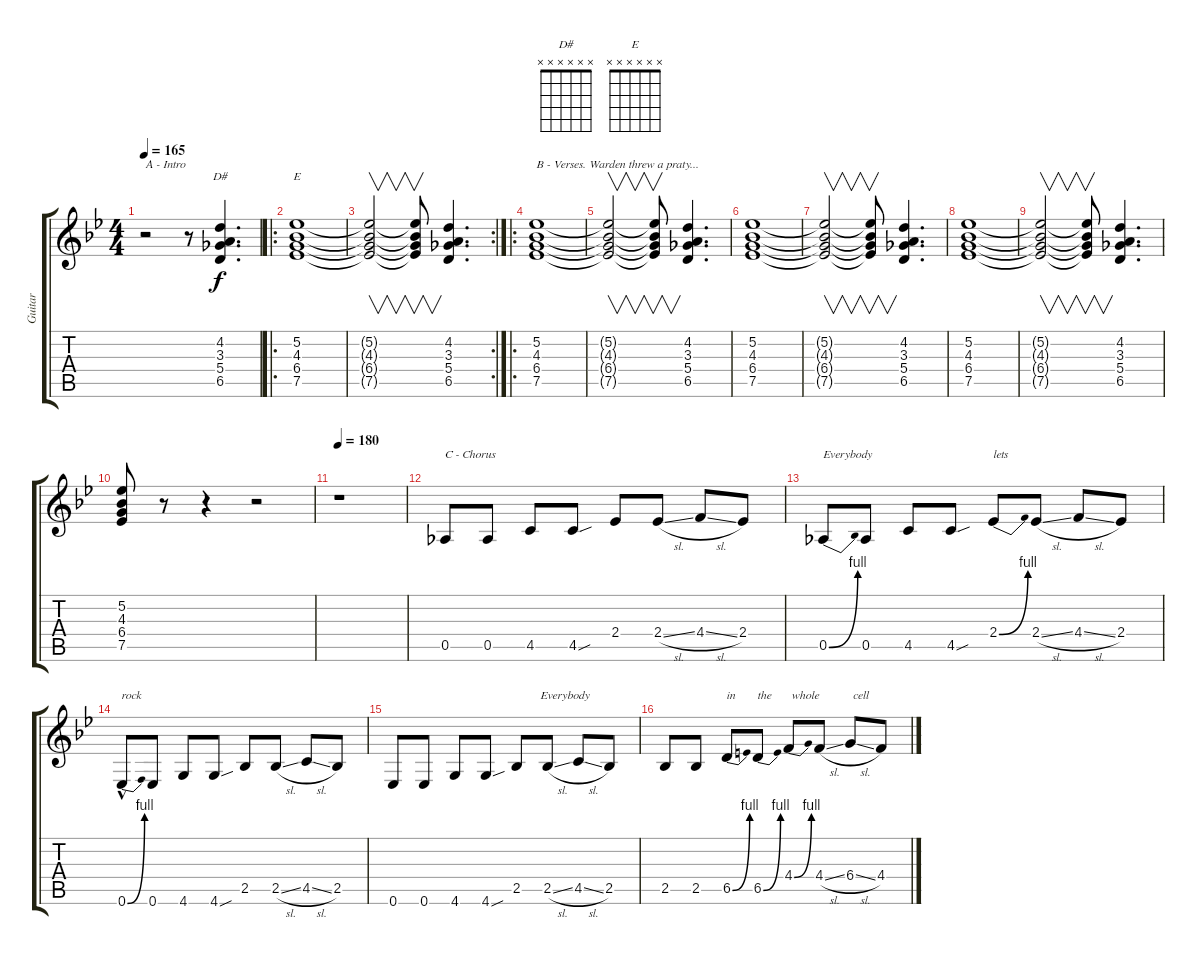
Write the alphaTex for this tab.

\track ("Guitar" "Guitar") {instrument acousticguitarsteel}
\staff {score tabs}
\tuning (Eb4 Bb3 Gb3 Db3 Ab2 Eb2) {hide}
\chord ("D#" x x x x x x)
\chord ("E" x x x x x x)
\ts (4 4)
\tempo 165
\clef g2
\ks bb
r.2{txt "A - Intro" dy f instrument acousticguitarsteel} r.8 (4.2 3.3 5.4 6.5).4{d ch "D#"} |
\ro
(5.2 4.3 6.4 7.5).1{ch "E"} |
\rc 2
(5.2{t} 4.3{t} 6.4{t} 7.5{t}).2{v} (5.2{t} 4.3{t} 6.4{t} 7.5{t}).8{v} (4.2 3.3 5.4 6.5).4{d} |
\ro
(5.2 4.3 6.4 7.5).1{txt "B - Verses. Warden threw a praty..."} |
(5.2{t} 4.3{t} 6.4{t} 7.5{t}).2{v} (5.2{t} 4.3{t} 6.4{t} 7.5{t}).8{v} (4.2 3.3 5.4 6.5).4{d} |
(5.2 4.3 6.4 7.5).1 |
(5.2{t} 4.3{t} 6.4{t} 7.5{t}).2{v} (5.2{t} 4.3{t} 6.4{t} 7.5{t}).8{v} (4.2 3.3 5.4 6.5).4{d} |
(5.2 4.3 6.4 7.5).1 |
(5.2{t} 4.3{t} 6.4{t} 7.5{t}).2{v} (5.2{t} 4.3{t} 6.4{t} 7.5{t}).8{v} (4.2 3.3 5.4 6.5).4{d} |
(5.2 4.3 6.4 7.5).8 r.8 r.4 r.2 |
\tempo 180
r.1 |
0.5.8{txt "C - Chorus"} 0.5.8 4.5.8 4.5{sou}.8 2.4.8 2.4{sl}.8 4.4{sl}.8 2.4.8 |
0.5{be (bend 0 0 60 4)}.8{txt "Everybody"} 0.5.8 4.5.8 4.5{sou}.8 2.4{be (bend 0 0 60 4)}.8{txt "lets"} 2.4{sl}.8 4.4{sl}.8 2.4.8 |
0.6{be (bend 0 0 60 4) hac}.8{txt "rock"} 0.6.8 4.6.8 4.6{sou}.8 2.5.8 2.5{sl}.8 4.5{sl}.8 2.5.8 |
0.6.8 0.6.8 4.6.8 4.6{sou}.8 2.5.8{txt "        Everybody"} 2.5{sl}.8 4.5{sl}.8 2.5.8 |
2.5.8 2.5.8 6.5{be (bend 0 0 60 4)}.8{txt "in"} 6.5{be (bend 0 0 60 4)}.8{txt "the"} 4.4{be (bend 0 0 60 4)}.8{txt " whole"} 4.4{sl}.8 6.4{sl}.8{txt " cell"} 4.4.8
